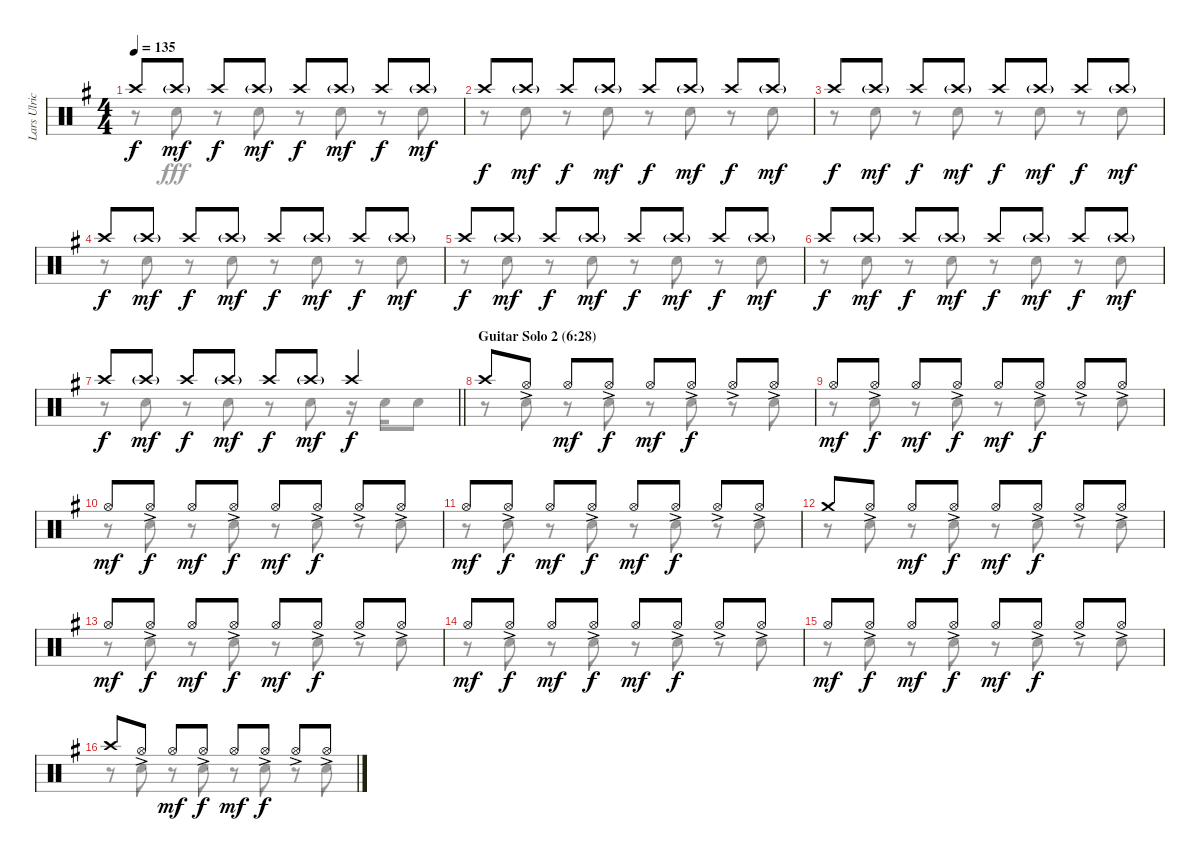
\track ("Lars Ulrich Drums" "Lars Ulric") {instrument percussion}
\staff {score}
\articulation defaults
\voice
\ts (4 4)
\tempo 135
\clef neutral
\ks eminor "Crash high (hit)".8{dy f} "Crash high (hit)"{g}.8{dy mf} "Crash high (hit)".8{dy f} "Crash high (hit)"{g}.8{dy mf} "Crash high (hit)".8{dy f} "Crash high (hit)"{g}.8{dy mf} "Crash high (hit)".8{dy f} "Crash high (hit)"{g}.8{dy mf}
|
"Crash high (hit)".8{dy f} "Crash high (hit)"{g}.8{dy mf} "Crash high (hit)".8{dy f} "Crash high (hit)"{g}.8{dy mf} "Crash high (hit)".8{dy f} "Crash high (hit)"{g}.8{dy mf} "Crash high (hit)".8{dy f} "Crash high (hit)"{g}.8{dy mf} |
"Crash high (hit)".8{dy f} "Crash high (hit)"{g}.8{dy mf} "Crash high (hit)".8{dy f} "Crash high (hit)"{g}.8{dy mf} "Crash high (hit)".8{dy f} "Crash high (hit)"{g}.8{dy mf} "Crash high (hit)".8{dy f} "Crash high (hit)"{g}.8{dy mf} |
"Crash high (hit)".8{dy f} "Crash high (hit)"{g}.8{dy mf} "Crash high (hit)".8{dy f} "Crash high (hit)"{g}.8{dy mf} "Crash high (hit)".8{dy f} "Crash high (hit)"{g}.8{dy mf} "Crash high (hit)".8{dy f} "Crash high (hit)"{g}.8{dy mf} |
"Crash high (hit)".8{dy f} "Crash high (hit)"{g}.8{dy mf} "Crash high (hit)".8{dy f} "Crash high (hit)"{g}.8{dy mf} "Crash high (hit)".8{dy f} "Crash high (hit)"{g}.8{dy mf} "Crash high (hit)".8{dy f} "Crash high (hit)"{g}.8{dy mf} |
"Crash high (hit)".8{dy f} "Crash high (hit)"{g}.8{dy mf} "Crash high (hit)".8{dy f} "Crash high (hit)"{g}.8{dy mf} "Crash high (hit)".8{dy f} "Crash high (hit)"{g}.8{dy mf} "Crash high (hit)".8{dy f} "Crash high (hit)"{g}.8{dy mf} |
\barLineRight lightlight "Crash high (hit)".8{dy f} "Crash high (hit)"{g}.8{dy mf} "Crash high (hit)".8{dy f} "Crash high (hit)"{g}.8{dy mf} "Crash high (hit)".8{dy f} "Crash high (hit)"{g}.8{dy mf} "Crash high (hit)".4{dy f}
|
\section ("" "Guitar Solo 2 (6:28)")
"Crash high (hit)".8 "Hi-Hat (open)"{ac}.8 "Hi-Hat (open)".8{dy mf} "Hi-Hat (open)"{ac}.8{dy f} "Hi-Hat (open)".8{dy mf} "Hi-Hat (open)"{ac}.8{dy f} "Hi-Hat (open)"{ac}.8 "Hi-Hat (open)"{ac}.8 |
"Hi-Hat (open)".8{dy mf} "Hi-Hat (open)"{ac}.8{dy f} "Hi-Hat (open)".8{dy mf} "Hi-Hat (open)"{ac}.8{dy f} "Hi-Hat (open)".8{dy mf} "Hi-Hat (open)"{ac}.8{dy f} "Hi-Hat (open)"{ac}.8 "Hi-Hat (open)"{ac}.8 |
"Hi-Hat (open)".8{dy mf} "Hi-Hat (open)"{ac}.8{dy f} "Hi-Hat (open)".8{dy mf} "Hi-Hat (open)"{ac}.8{dy f} "Hi-Hat (open)".8{dy mf} "Hi-Hat (open)"{ac}.8{dy f} "Hi-Hat (open)"{ac}.8 "Hi-Hat (open)"{ac}.8 |
"Hi-Hat (open)".8{dy mf} "Hi-Hat (open)"{ac}.8{dy f} "Hi-Hat (open)".8{dy mf} "Hi-Hat (open)"{ac}.8{dy f} "Hi-Hat (open)".8{dy mf} "Hi-Hat (open)"{ac}.8{dy f} "Hi-Hat (open)"{ac}.8 "Hi-Hat (open)"{ac}.8 |
"Crash medium (hit)".8 "Hi-Hat (open)"{ac}.8 "Hi-Hat (open)".8{dy mf} "Hi-Hat (open)"{ac}.8{dy f} "Hi-Hat (open)".8{dy mf} "Hi-Hat (open)"{ac}.8{dy f} "Hi-Hat (open)"{ac}.8 "Hi-Hat (open)"{ac}.8 |
"Hi-Hat (open)".8{dy mf} "Hi-Hat (open)"{ac}.8{dy f} "Hi-Hat (open)".8{dy mf} "Hi-Hat (open)"{ac}.8{dy f} "Hi-Hat (open)".8{dy mf} "Hi-Hat (open)"{ac}.8{dy f} "Hi-Hat (open)"{ac}.8 "Hi-Hat (open)"{ac}.8 |
"Hi-Hat (open)".8{dy mf} "Hi-Hat (open)"{ac}.8{dy f} "Hi-Hat (open)".8{dy mf} "Hi-Hat (open)"{ac}.8{dy f} "Hi-Hat (open)".8{dy mf} "Hi-Hat (open)"{ac}.8{dy f} "Hi-Hat (open)"{ac}.8 "Hi-Hat (open)"{ac}.8 |
"Hi-Hat (open)".8{dy mf} "Hi-Hat (open)"{ac}.8{dy f} "Hi-Hat (open)".8{dy mf} "Hi-Hat (open)"{ac}.8{dy f} "Hi-Hat (open)".8{dy mf} "Hi-Hat (open)"{ac}.8{dy f} "Hi-Hat (open)"{ac}.8 "Hi-Hat (open)"{ac}.8 |
"Crash high (hit)".8 "Hi-Hat (open)"{ac}.8 "Hi-Hat (open)".8{dy mf} "Hi-Hat (open)"{ac}.8{dy f} "Hi-Hat (open)".8{dy mf} "Hi-Hat (open)"{ac}.8{dy f} "Hi-Hat (open)"{ac}.8 "Hi-Hat (open)"{ac}.8
\voice
\clef neutral
\ottava regular
\simile none
\ks eminor
r.8{dy fff} "Electric Snare (hit)".8 r.8 "Electric Snare (hit)".8 r.8 "Electric Snare (hit)".8 r.8 "Electric Snare (hit)".8 |
r.8 "Electric Snare (hit)".8 r.8 "Electric Snare (hit)".8 r.8 "Electric Snare (hit)".8 r.8 "Electric Snare (hit)".8 |
r.8 "Electric Snare (hit)".8 r.8 "Electric Snare (hit)".8 r.8 "Electric Snare (hit)".8 r.8 "Electric Snare (hit)".8 |
r.8 "Electric Snare (hit)".8 r.8 "Electric Snare (hit)".8 r.8 "Electric Snare (hit)".8 r.8 "Electric Snare (hit)".8 |
r.8 "Electric Snare (hit)".8 r.8 "Electric Snare (hit)".8 r.8 "Electric Snare (hit)".8 r.8 "Electric Snare (hit)".8 |
r.8 "Electric Snare (hit)".8 r.8 "Electric Snare (hit)".8 r.8 "Electric Snare (hit)".8 r.8 "Electric Snare (hit)".8 |
\barLineRight lightlight
r.8 "Electric Snare (hit)".8 r.8 "Electric Snare (hit)".8 r.8 "Electric Snare (hit)".8 r.16 "Electric Snare (hit)".16 "Electric Snare (hit)".8 |
r.8 "Electric Snare (hit)".8 r.8 "Electric Snare (hit)".8 r.8 "Electric Snare (hit)".8 r.8 "Electric Snare (hit)".8 |
r.8 "Electric Snare (hit)".8 r.8 "Electric Snare (hit)".8 r.8 "Electric Snare (hit)".8 r.8 "Electric Snare (hit)".8 |
r.8 "Electric Snare (hit)".8 r.8 "Electric Snare (hit)".8 r.8 "Electric Snare (hit)".8 r.8 "Electric Snare (hit)".8 |
r.8 "Electric Snare (hit)".8 r.8 "Electric Snare (hit)".8 r.8 "Electric Snare (hit)".8 r.8 "Electric Snare (hit)".8 |
r.8 "Electric Snare (hit)".8 r.8 "Electric Snare (hit)".8 r.8 "Electric Snare (hit)".8 r.8 "Electric Snare (hit)".8 |
r.8 "Electric Snare (hit)".8 r.8 "Electric Snare (hit)".8 r.8 "Electric Snare (hit)".8 r.8 "Electric Snare (hit)".8 |
r.8 "Electric Snare (hit)".8 r.8 "Electric Snare (hit)".8 r.8 "Electric Snare (hit)".8 r.8 "Electric Snare (hit)".8 |
r.8 "Electric Snare (hit)".8 r.8 "Electric Snare (hit)".8 r.8 "Electric Snare (hit)".8 r.8 "Electric Snare (hit)".8 |
r.8 "Electric Snare (hit)".8 r.8 "Electric Snare (hit)".8 r.8 "Electric Snare (hit)".8 r.8 "Electric Snare (hit)".8
